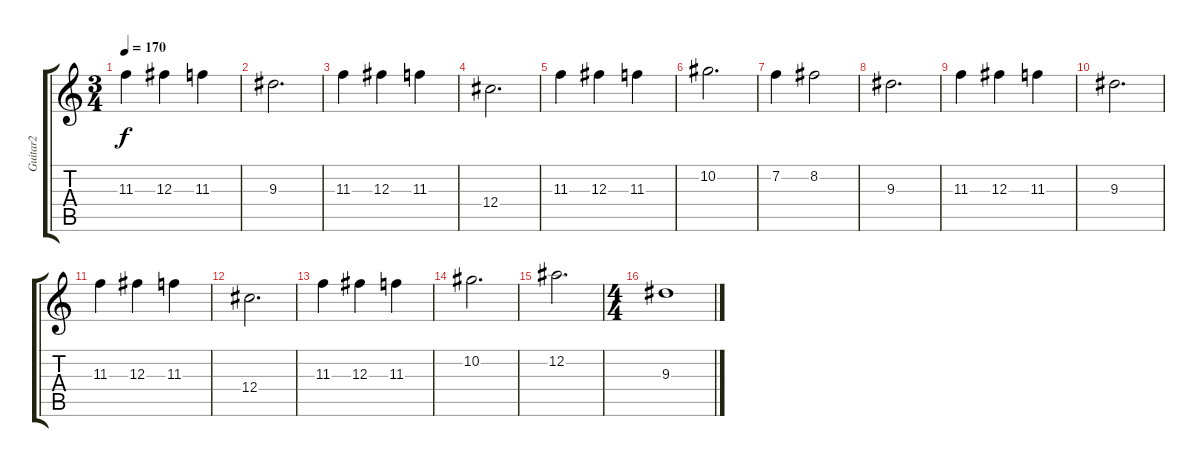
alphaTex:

\track ("Guitar2" "Guitar2") {instrument electricguitarclean}
\staff {score tabs}
\tuning (Eb4 Bb3 Gb3 Db3 Ab2 Db2) {hide}
\ts (3 4)
\tempo 170
\clef g2
\ks c
11.3.4{dy f} 12.3.4 11.3.4 |
9.3.2{d} |
11.3.4 12.3.4 11.3.4 |
12.4.2{d} |
11.3.4 12.3.4 11.3.4 |
10.2.2{d} |
7.2.4 8.2.2 |
9.3.2{d} |
11.3.4 12.3.4 11.3.4 |
9.3.2{d} |
11.3.4 12.3.4 11.3.4 |
12.4.2{d} |
11.3.4 12.3.4 11.3.4 |
10.2.2{d} |
12.2.2{d} |
\ts (4 4)
9.3.1
